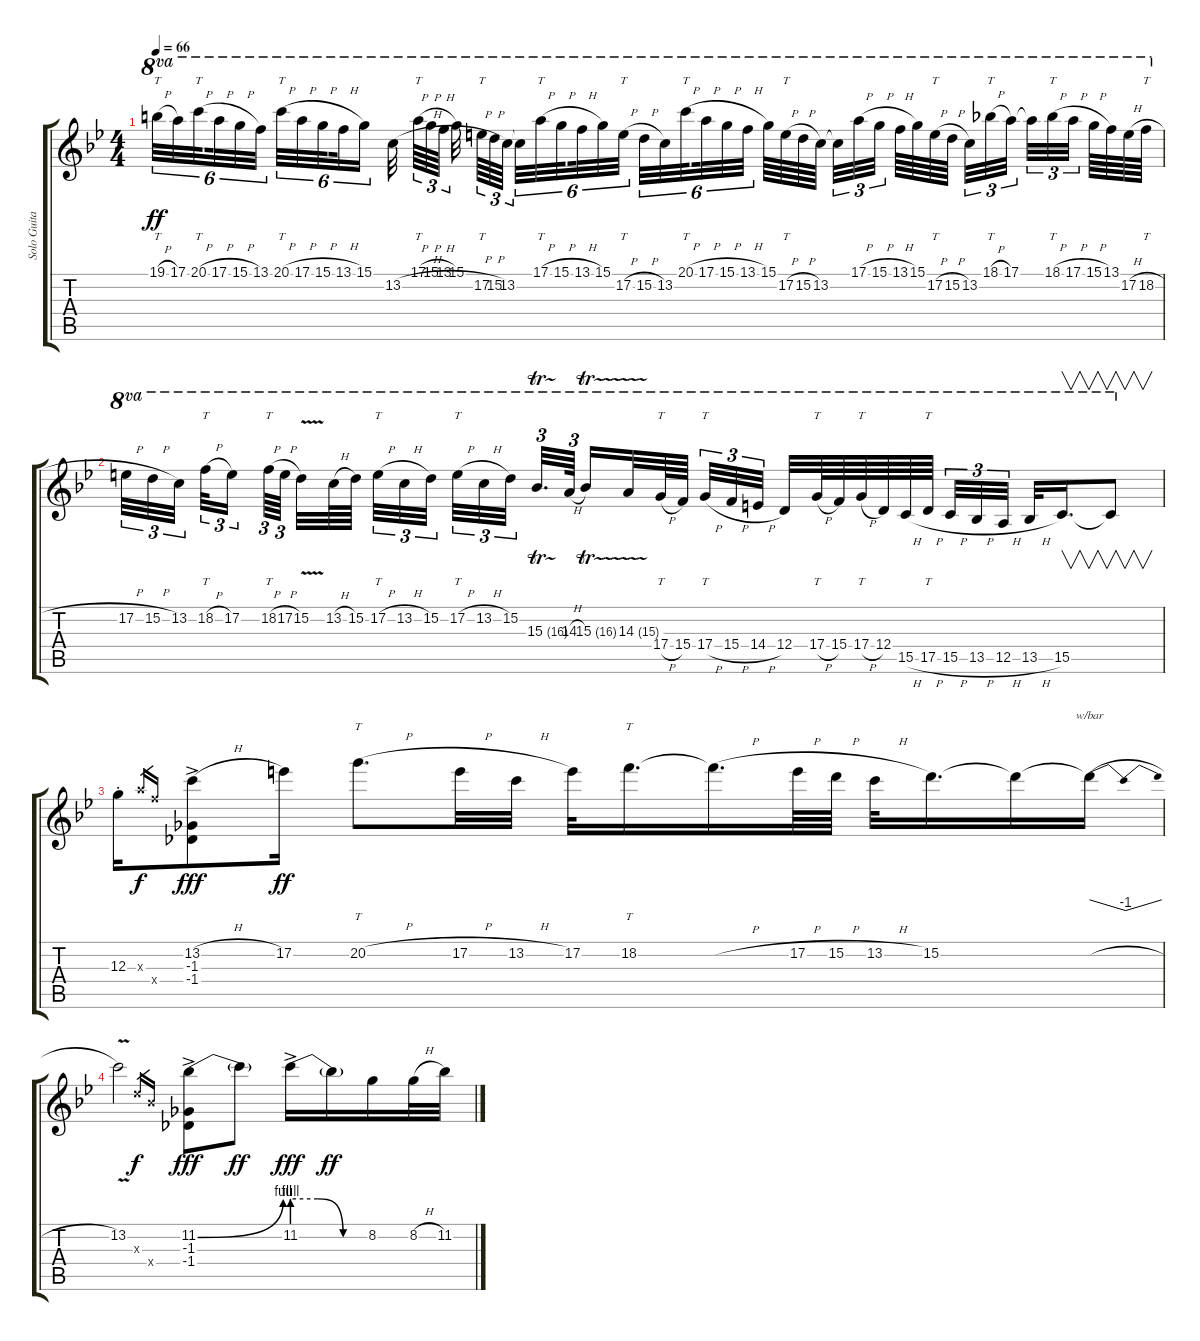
\track ("Solo Guitar" "Solo Guita") {instrument distortionguitar}
\staff {score tabs}
\tuning (E4 B3 G3 D3 A2 E2) {hide}
\ts (4 4)
\tempo 66
\clef g2
\ks bb
19.1{h}.32{tt tu (6 4) ot 8va dy ff} 17.1.32{tu (6 4) ot 8va} 20.1{h}.32{tt tu (6 4) ot 8va beam splitsecondary} 17.1{h}.32{tu (6 4) ot 8va} 15.1{h}.32{tu (6 4) ot 8va} 13.1.32{tu (6 4) ot 8va beam splitsecondary} 20.1{h}.32{tt tu (6 4) ot 8va} 17.1{h}.32{tu (6 4) ot 8va} 15.1{h}.32{tu (6 4) ot 8va beam splitsecondary} 13.1{h}.32{tu (6 4) ot 8va} 15.1.16{tu (6 4) ot 8va} 13.2{h}.32{ot 8va beam splitsecondary} 17.1{h}.64{tt tu (3 2) ot 8va} 15.1{h}.64{tu (3 2) ot 8va} 13.1{h}.64{tu (3 2) ot 8va beam splitsecondary} 15.1.32{ot 8va beam splitsecondary} 17.2{h}.64{tt tu (3 2) ot 8va} 15.2{h}.64{tu (3 2) ot 8va} 13.2.64{tu (3 2) ot 8va beam splitsecondary} 13.2{t}.32{tu (6 4) ot 8va} 17.1{h}.32{tt tu (6 4) ot 8va} 15.1{h}.32{tu (6 4) ot 8va beam splitsecondary} 13.1{h}.32{tu (6 4) ot 8va} 15.1.32{tu (6 4) ot 8va} 17.2{h}.32{tt tu (6 4) ot 8va} 15.2{h}.32{tu (6 4) ot 8va} 13.2.32{tu (6 4) ot 8va} 20.1{h}.32{tt tu (6 4) ot 8va beam splitsecondary} 17.1{h}.32{tu (6 4) ot 8va} 15.1{h}.32{tu (6 4) ot 8va} 13.1{h}.32{tu (6 4) ot 8va beam splitsecondary} 15.1.64{ot 8va} 17.2{h}.64{tt ot 8va} 15.2{h}.64{ot 8va} 13.2.64{ot 8va beam splitsecondary} 13.2{t}.32{tu (3 2) ot 8va} 17.1{h}.32{tu (3 2) ot 8va} 15.1{h}.32{tu (3 2) ot 8va} 13.1{h}.64{ot 8va} 15.1.64{ot 8va} 17.2{h}.64{tt ot 8va} 15.2{h}.64{ot 8va beam splitsecondary} 13.2.32{tu (3 2) ot 8va} 18.1{h}.32{tt tu (3 2) ot 8va} 17.1.32{tu (3 2) ot 8va beam splitsecondary} 17.1{t}.32{tu (3 2) ot 8va} 18.1{h}.32{tt tu (3 2) ot 8va} 17.1{h}.32{tu (3 2) ot 8va beam splitsecondary} 15.1{h}.64{ot 8va} 13.1.64{ot 8va} 17.2{h}.64{ot 8va} 18.2{h}.64{tt ot 8va} |
17.2{h}.32{tu (3 2) ot 8va} 15.2{h}.32{tu (3 2) ot 8va} 13.2.32{tu (3 2) ot 8va beam splitsecondary} 18.2{h}.32{tt tu (3 2) ot 8va} 17.2.16{tu (3 2) ot 8va beam splitsecondary} 18.2{h}.64{tt tu (3 2) ot 8va} 17.2{h}.64{tu (3 2) ot 8va beam splitsecondary} 15.2{v}.32{ot 8va} 13.2{h}.64{ot 8va} 15.2.64{ot 8va beam splitsecondary} 17.2{h}.32{tt tu (3 2) ot 8va} 13.2{h}.32{tu (3 2) ot 8va} 15.2.32{tu (3 2) ot 8va beam splitsecondary} 17.2{h}.32{tt tu (3 2) ot 8va} 13.2{h}.32{tu (3 2) ot 8va} 15.2.32{tu (3 2) ot 8va beam splitsecondary} 15.3{tr (16 32)}.32{d tu (3 2) ot 8va} 14.3{h}.64{tu (3 2) ot 8va beam splitsecondary} 15.3{tr (16 32)}.16{ot 8va} 14.3{tr (15 32)}.32{ot 8va} 17.4{h}.64{tt ot 8va} 15.4.64{ot 8va} 17.4{h}.32{tt tu (3 2) ot 8va} 15.4{h}.32{tu (3 2) ot 8va} 14.4{h}.32{tu (3 2) ot 8va beam splitsecondary} 12.4.32{ot 8va} 17.4{h}.64{tt ot 8va} 15.4.64{ot 8va} 17.4{h}.64{tt ot 8va} 12.4.64{ot 8va} 15.5{h}.64{ot 8va} 17.5{h}.64{tt ot 8va beam splitsecondary} 15.5{h}.32{tu (3 2) ot 8va} 13.5{h}.32{tu (3 2) ot 8va} 12.5{h}.32{tu (3 2) ot 8va} 13.5{h}.32{ot 8va} 15.5.16{v d ot 8va} 15.5{t}.8{v ot 8va} |
12.3{st}.16 14.3{x}.16{gr dy f} 15.4{x}.16{gr} (13.2{h ac} -1.3 -1.4).8{dy fff} 17.2.16{dy ff} 20.2{h}.8{tt d} 17.2{h}.32 13.2{h}.32 17.2.32 18.2.16{tt d} 18.2{h t}.16{d} 17.2{h}.64 15.2{h}.64 13.2{h}.32 15.2.16{d} 15.2{t}.16 15.2{h t}.16{tbe (dip default 0 0 30 -4 60 0)} |
13.2{v}.2 7.3{x}.16{gr dy f} 8.4{x}.16{gr} (11.2{be (bend 0 0 60 4) ac} -1.3 -1.4).8{dy fff} 11.2{t}.8{dy ff} 11.2{be (custom 0 4 20 4 40 0 60 0) ac}.16{dy fff} 11.2{t}.16{dy ff} 8.2.16 8.2{h}.32 11.2{h}.32
